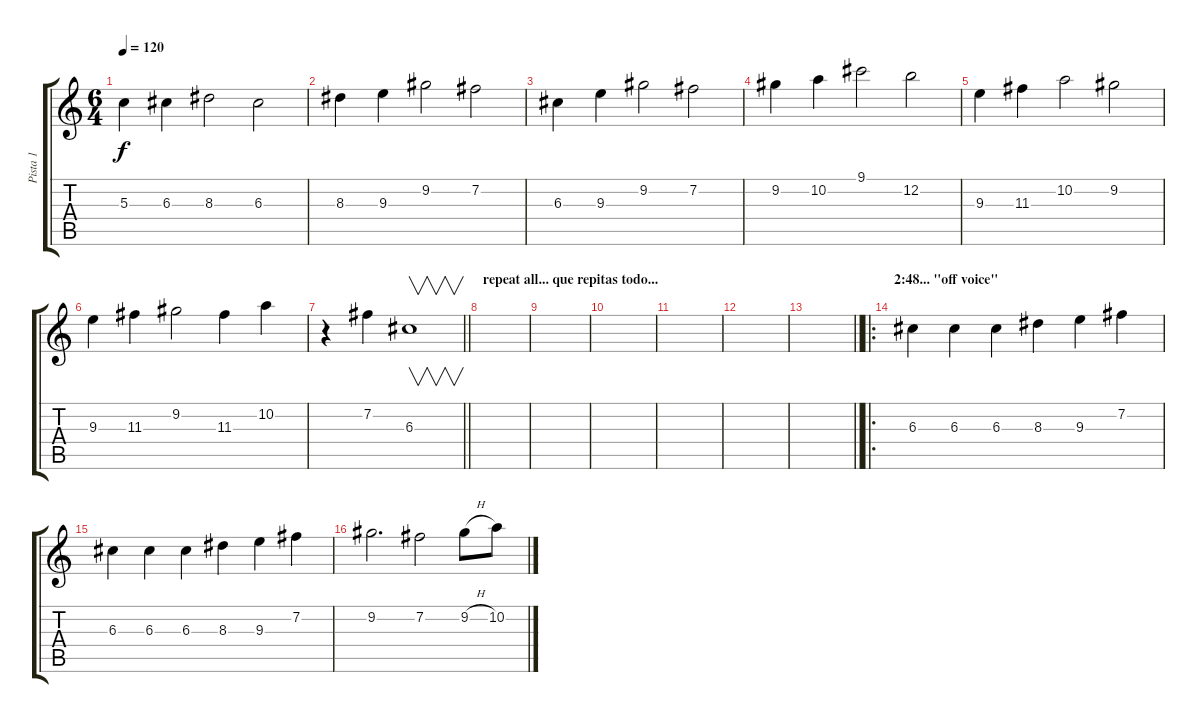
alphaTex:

\track ("Pista 1" "Pista 1") {instrument acousticguitarnylon}
\staff {score tabs}
\tuning (E4 B3 G3 D3 A2 E2) {hide}
\ts (6 4)
\tempo 120
\clef g2
\ks c
5.3.4{dy f} 6.3.4 8.3.2 6.3.2 |
8.3.4 9.3.4 9.2.2 7.2.2 |
6.3.4 9.3.4 9.2.2 7.2.2 |
9.2.4 10.2.4 9.1.2 12.2.2 |
9.3.4 11.3.4 10.2.2 9.2.2 |
9.3.4 11.3.4 9.2.2 11.3.4 10.2.4 |
\barLineRight lightlight
r.4 7.2.4 6.3.1{v} |
\section ("" "repeat all... que repitas todo... ")
|
|
|
|
|
\barLineRight lightlight
|
\ro
\section ("" "2:48... \"off voice\"")
6.3.4 6.3.4 6.3.4 8.3.4 9.3.4 7.2.4 |
6.3.4 6.3.4 6.3.4 8.3.4 9.3.4 7.2.4 |
9.2.2{d} 7.2.2 9.2{h}.8 10.2.8
